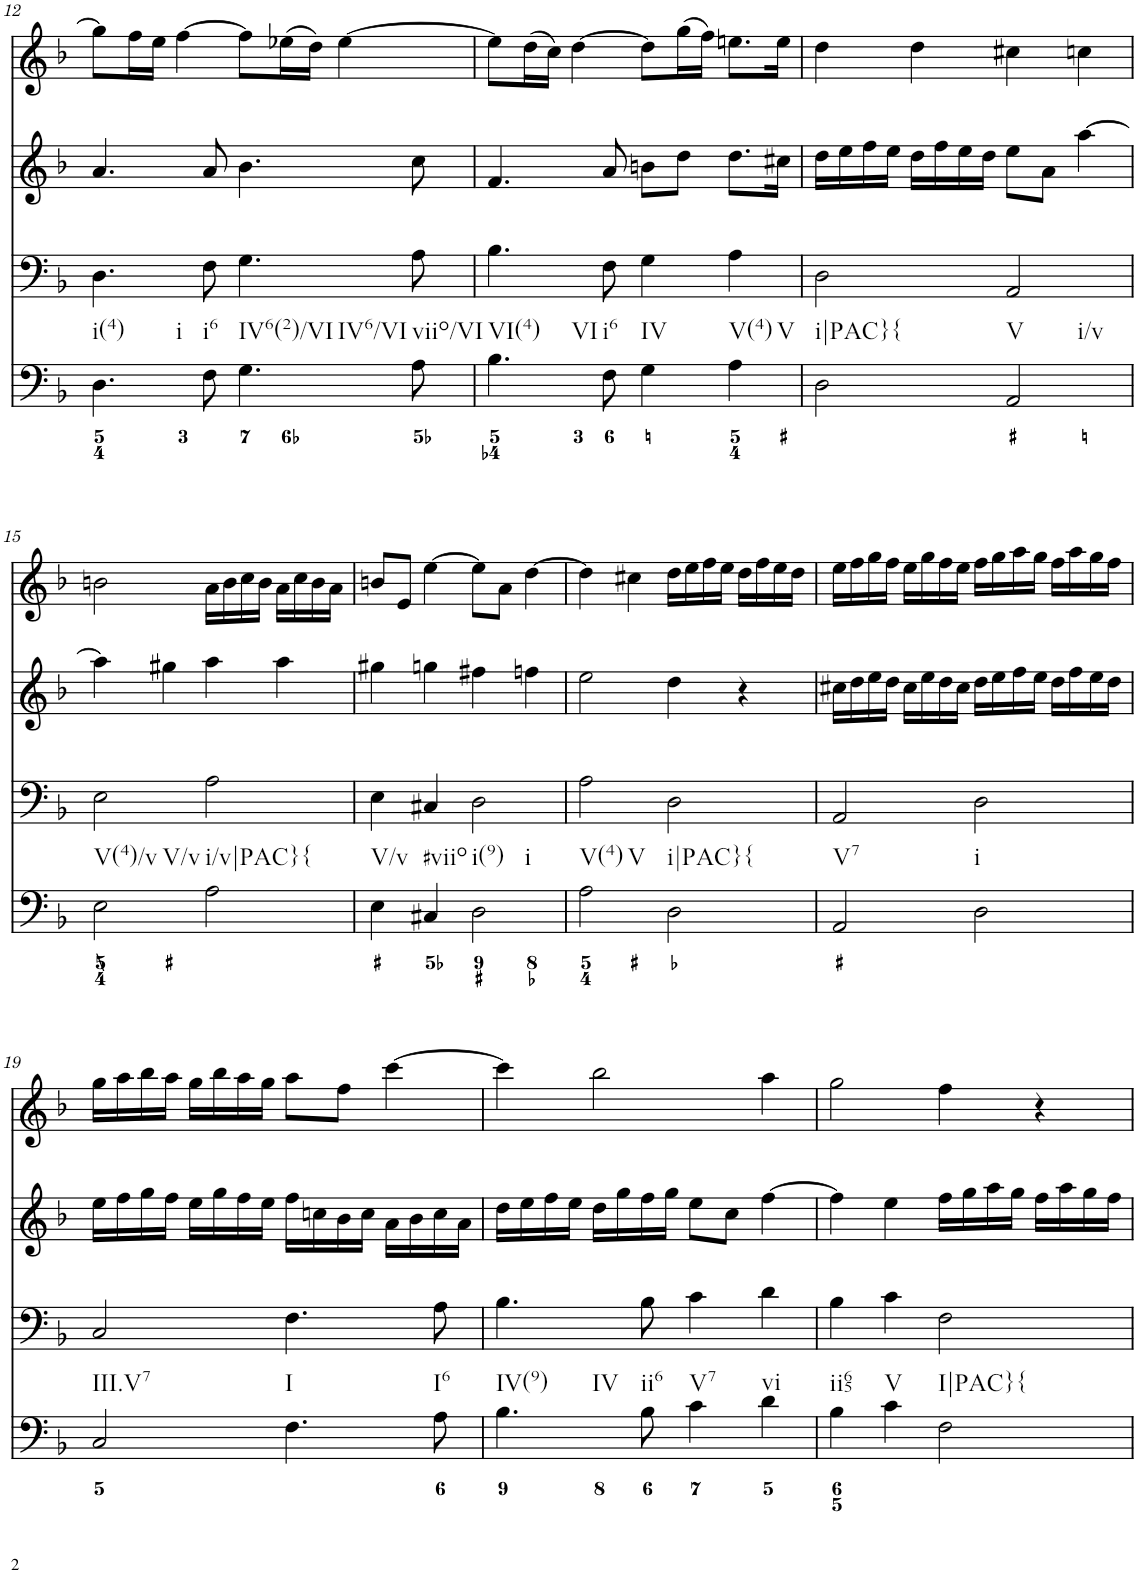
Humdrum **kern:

**kern	**kern	**kern	**kern
*part4	*part3	*part2	*part1
*staff4	*staff3	*staff2	*staff1
*I"violn	*I"violn	*I"cello	*I"organ
!!LO:PB:g=z
*clefF4	*clefF4	*clefG2	*clefG2
*k[b-]	*k[b-]	*k[b-]	*k[b-]
*d:	*d:	*d:	*d:
*M4/4	*M4/4	*M4/4	*M4/4
*met(c)	*met(c)	*met(c)	*met(c)
=12	=12	=12	=12
!LO:TX:b:t=i(4)	!	!	!
!LO:TX:b:t=i	!	!	!
4.D\	4.D\	4.a/	8gg\L]
.	.	.	16ff\L
.	.	.	16ee\JJ
.	.	.	[4ff\
!LO:TX:b:t=i6	!	!	!
8F\	8F\	8a/	.
!LO:TX:b:t=IV6(2)/VI	!	!	!
!LO:TX:b:t=IV6/VI	!	!	!
4.G\	4.G\	4.b-\	8ff\L]
.	.	.	(16ee-X\L
.	.	.	16dd\JJ)
.	.	.	[4ee-\
!LO:TX:b:t=viio/VI	!	!	!
8A\	8A\	8cc\	.
=13	=13	=13	=13
!LO:TX:b:t=VI(4)	!	!	!
!LO:TX:b:t=VI	!	!	!
4.B-\	4.B-\	4.f/	8ee-\L]
.	.	.	(16dd\L
.	.	.	16cc\JJ)
.	.	.	[4dd\
!LO:TX:b:t=i6	!	!	!
8F\	8F\	8a/	.
!LO:TX:b:t=IV	!	!	!
4G\	4G\	8bn\L	8dd\L]
.	.	8dd\J	(16gg\L
.	.	.	16ff\JJ)
!LO:TX:b:t=V(4)	!	!	!
!LO:TX:b:t=V	!	!	!
4A\	4A\	8.dd\L	8.een\L
.	.	16cc#X\Jk	16ee\Jk
=14	=14	=14	=14
!LO:TX:b:t=i|PAC}{	!	!	!
2D\	2D\	16dd\LL	4dd\
.	.	16ee\	.
.	.	16ff\	.
.	.	16ee\JJ	.
.	.	16dd\LL	4dd\
.	.	16ff\	.
.	.	16ee\	.
.	.	16dd\JJ	.
!LO:TX:b:t=V	!	!	!
!LO:TX:b:t=i/v	!	!	!
2AA/	2AA/	8ee\L	4cc#X\
.	.	8a\J	.
.	.	[4aa\	4ccn\
!!LO:LB:g=z
=15	=15	=15	=15
!LO:TX:b:t=V(4)/v	!	!	!
!LO:TX:b:t=V/v	!	!	!
2E\	2E\	4aa\]	2bn\
.	.	4gg#X\	.
!LO:TX:b:t=i/v|PAC}{	!	!	!
2A\	2A\	4aa\	16a\LL
.	.	.	16b\
.	.	.	16cc\
.	.	.	16b\JJ
.	.	4aa\	16a\LL
.	.	.	16cc\
.	.	.	16b\
.	.	.	16a\JJ
=16	=16	=16	=16
!LO:TX:b:t=V/v	!	!	!
4E\	4E\	4gg#X\	8bn/L
.	.	.	8e/J
!LO:TX:b:t=#viio	!	!	!
4C#X/	4C#X/	4ggn\	[4ee\
!LO:TX:b:t=i(9)	!	!	!
!LO:TX:b:t=i	!	!	!
2D\	2D\	4ff#X\	8ee\L]
.	.	.	8a\J
.	.	4ffn\	[4dd\
=17	=17	=17	=17
!LO:TX:b:t=V(4)	!	!	!
!LO:TX:b:t=V	!	!	!
2A\	2A\	2ee\	4dd\]
.	.	.	4cc#X\
!LO:TX:b:t=i|PAC}{	!	!	!
2D\	2D\	4dd\	16dd\LL
.	.	.	16ee\
.	.	.	16ff\
.	.	.	16ee\JJ
.	.	4r	16dd\LL
.	.	.	16ff\
.	.	.	16ee\
.	.	.	16dd\JJ
=18	=18	=18	=18
!LO:TX:b:t=V7	!	!	!
2AA/	2AA/	16cc#X\LL	16ee\LL
.	.	16dd\	16ff\
.	.	16ee\	16gg\
.	.	16dd\JJ	16ff\JJ
.	.	16cc#\LL	16ee\LL
.	.	16ee\	16gg\
.	.	16dd\	16ff\
.	.	16cc#\JJ	16ee\JJ
!LO:TX:b:t=i	!	!	!
2D\	2D\	16dd\LL	16ff\LL
.	.	16ee\	16gg\
.	.	16ff\	16aa\
.	.	16ee\JJ	16gg\JJ
.	.	16dd\LL	16ff\LL
.	.	16ff\	16aa\
.	.	16ee\	16gg\
.	.	16dd\JJ	16ff\JJ
!!LO:LB:g=z
=19	=19	=19	=19
!LO:TX:b:t=III.V7	!	!	!
2C/	2C/	16ee\LL	16gg\LL
.	.	16ff\	16aa\
.	.	16gg\	16bb-\
.	.	16ff\JJ	16aa\JJ
.	.	16ee\LL	16gg\LL
.	.	16gg\	16bb-\
.	.	16ff\	16aa\
.	.	16ee\JJ	16gg\JJ
!LO:TX:b:t=I	!	!	!
4.F\	4.F\	16ff\LL	8aa\L
.	.	16ccn\	.
.	.	16b-\	8ff\J
.	.	16cc\JJ	.
.	.	16a\LL	[4ccc\
.	.	16b-\	.
!LO:TX:b:t=I6	!	!	!
8A\	8A\	16cc\	.
.	.	16a\JJ	.
=20	=20	=20	=20
!LO:TX:b:t=IV(9)	!	!	!
!LO:TX:b:t=IV	!	!	!
4.B-\	4.B-\	16dd\LL	4ccc\]
.	.	16ee\	.
.	.	16ff\	.
.	.	16ee\JJ	.
.	.	16dd\LL	2bb-\
.	.	16gg\	.
!LO:TX:b:t=ii6	!	!	!
8B-\	8B-\	16ff\	.
.	.	16gg\JJ	.
!LO:TX:b:t=V7	!	!	!
4c\	4c\	8ee\L	.
.	.	8cc\J	.
!LO:TX:b:t=vi	!	!	!
4d\	4d\	[4ff\	4aa\
=21	=21	=21	=21
!LO:TX:b:t=ii65	!	!	!
4B-\	4B-\	4ff\]	2gg\
!LO:TX:b:t=V	!	!	!
4c\	4c\	4ee\	.
!LO:TX:b:t=I|PAC}{	!	!	!
2F\	2F\	16ff\LL	4ff\
.	.	16gg\	.
.	.	16aa\	.
.	.	16gg\JJ	.
.	.	16ff\LL	4r
.	.	16aa\	.
.	.	16gg\	.
.	.	16ff\JJ	.
=	=	=	=
*-	*-	*-	*-
